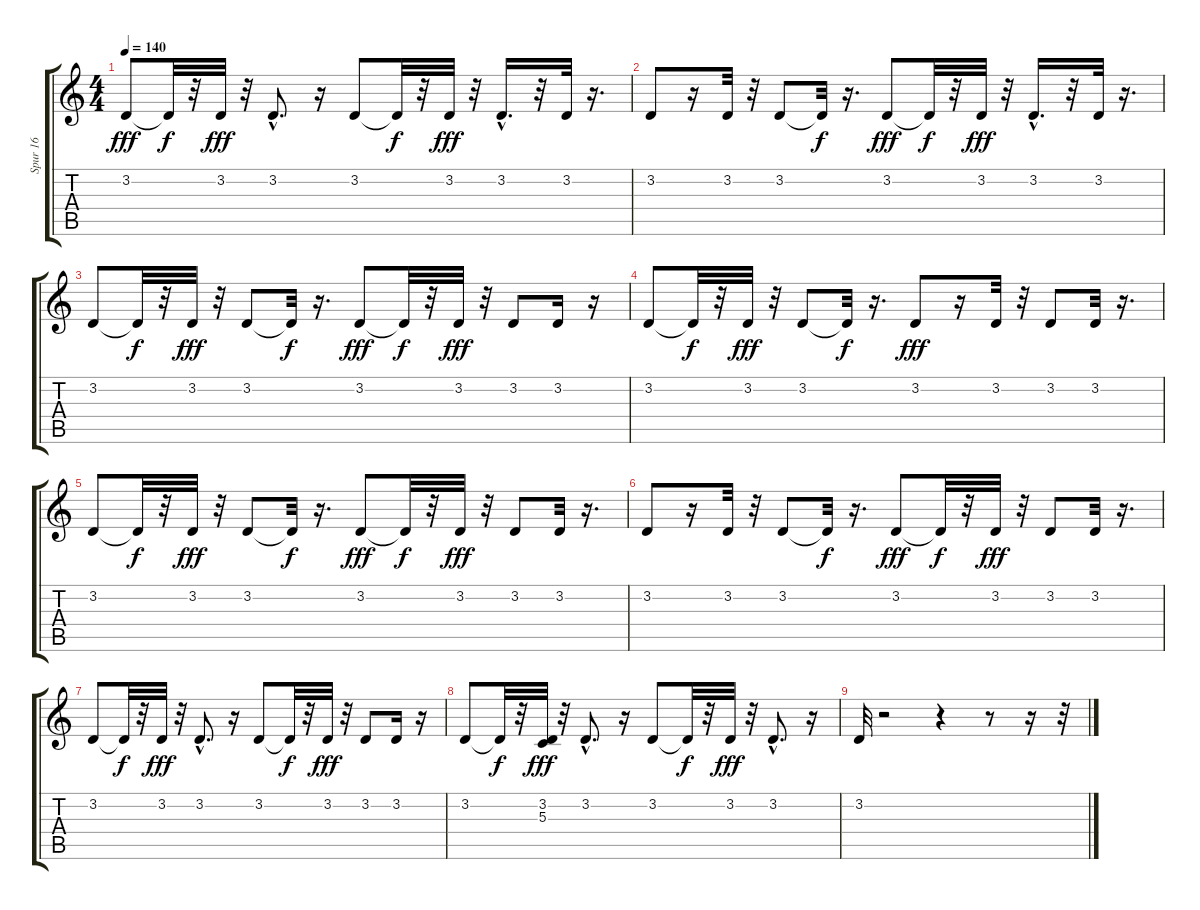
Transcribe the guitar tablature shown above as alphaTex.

\track ("Spur 16" "Spur 16") {instrument synthdrum}
\staff {score tabs}
\tuning (E4 B3 G3 D3 A2 E2) {hide}
\ts (4 4)
\tempo 140
\clef g2
\ks c
3.2.8{dy fff} 3.2{t}.32{dy f} r.32 3.2.32{dy fff} r.32 3.2{hac}.8{d} r.16 3.2.8 3.2{t}.32{dy f} r.32 3.2.32{dy fff} r.32 3.2{hac}.16{d} r.32 3.2.32 r.16{d} |
3.2.8 r.16 3.2.32 r.32 3.2.8 3.2{t}.32{dy f} r.16{d} 3.2.8{dy fff} 3.2{t}.32{dy f} r.32 3.2.32{dy fff} r.32 3.2{hac}.16{d} r.32 3.2.32 r.16{d} |
3.2.8 3.2{t}.32{dy f} r.32 3.2.32{dy fff} r.32 3.2.8 3.2{t}.32{dy f} r.16{d} 3.2.8{dy fff} 3.2{t}.32{dy f} r.32 3.2.32{dy fff} r.32 3.2.8 3.2.16 r.16 |
3.2.8 3.2{t}.32{dy f} r.32 3.2.32{dy fff} r.32 3.2.8 3.2{t}.32{dy f} r.16{d} 3.2.8{dy fff} r.16 3.2.32 r.32 3.2.8 3.2.32 r.16{d} |
3.2.8 3.2{t}.32{dy f} r.32 3.2.32{dy fff} r.32 3.2.8 3.2{t}.32{dy f} r.16{d} 3.2.8{dy fff} 3.2{t}.32{dy f} r.32 3.2.32{dy fff} r.32 3.2.8 3.2.32 r.16{d} |
3.2.8 r.16 3.2.32 r.32 3.2.8 3.2{t}.32{dy f} r.16{d} 3.2.8{dy fff} 3.2{t}.32{dy f} r.32 3.2.32{dy fff} r.32 3.2.8 3.2.32 r.16{d} |
3.2.8 3.2{t}.32{dy f} r.32 3.2.32{dy fff} r.32 3.2{hac}.8{d} r.16 3.2.8 3.2{t}.32{dy f} r.32 3.2.32{dy fff} r.32 3.2.8 3.2.16 r.16 |
3.2.8 3.2{t}.32{dy f} r.32 (3.2 5.3).32{dy fff} r.32 3.2{hac}.8{d} r.16 3.2.8 3.2{t}.32{dy f} r.32 3.2.32{dy fff} r.32 3.2{hac}.8{d} r.16 |
3.2.32 r.2 r.4 r.8 r.16 r.32
